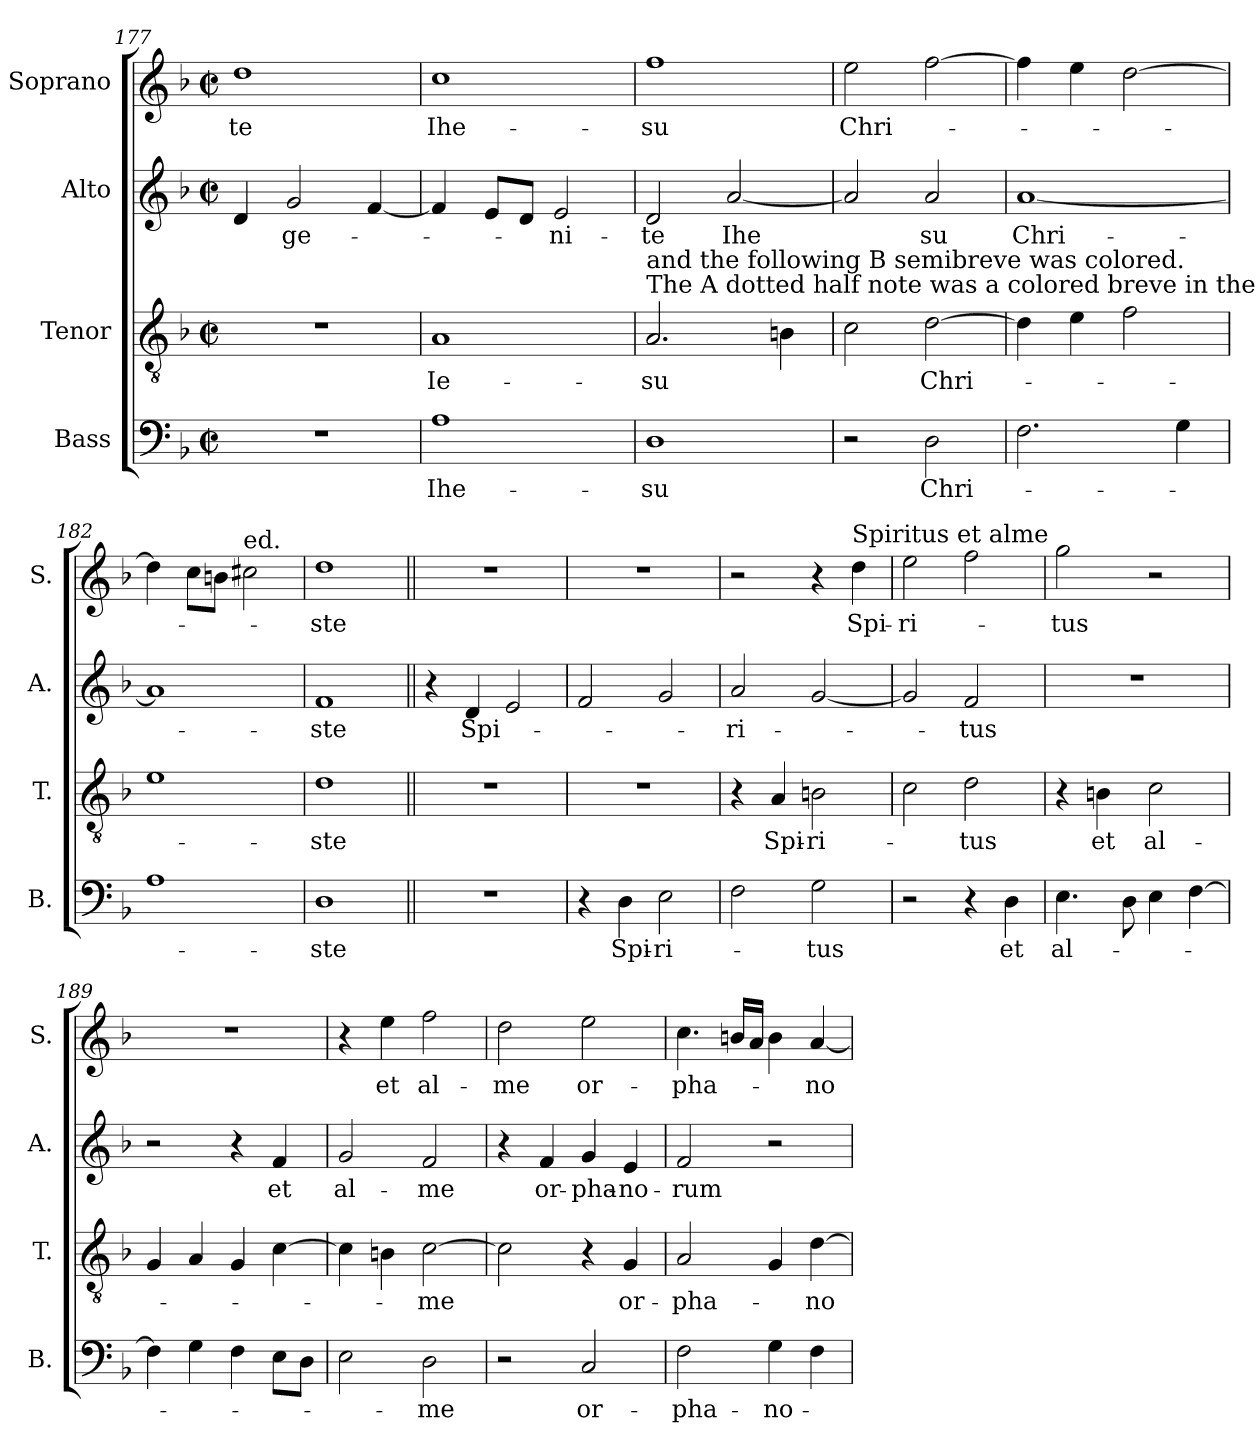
**kern	**text	**kern	**text	**kern	**text	**kern	**text
*part4	*part4	*part3	*part3	*part2	*part2	*part1	*part1
*staff4	*staff4	*staff3	*staff3	*staff2	*staff2	*staff1	*staff1
*I"Bass	*	*I"Tenor	*	*I"Alto	*	*I"Soprano	*
*I'B.	*	*I'T.	*	*I'A.	*	*I'S.	*
*clefF4	*	*clefGv2	*	*clefG2	*	*clefG2	*
*k[b-]	*	*k[b-]	*	*k[b-]	*	*k[b-]	*
*M2/2	*	*M2/2	*	*M2/2	*	*M2/2	*
*met(c|)	*	*met(c|)	*	*met(c|)	*	*met(c|)	*
=177	=177	=177	=177	=177	=177	=177	=177
!	!	!	!	!	!	!	!LO:LY:b
1r	.	1r	.	4d/	.	1dd	-te
!	!	!	!	!	!LO:LY:b	!	!
.	.	.	.	2g/	-ge-	.	.
.	.	.	.	[4f/	.	.	.
=178	=178	=178	=178	=178	=178	=178	=178
!	!LO:LY:b	!	!LO:LY:b	!	!	!	!LO:LY:b
1A	Ihe-	1A	Ie-	4f/]	.	1cc	Ihe-
.	.	.	.	8e/L	.	.	.
.	.	.	.	8d/J	.	.	.
!	!	!	!	!	!LO:LY:b	!	!
.	.	.	.	2e/	ni-	.	.
=179	=179	=179	=179	=179	=179	=179	=179
!	!	!LO:TX:a:t=The A dotted half note was a colored breve in the manuscript,	!	!	!	!	!
!	!	!LO:TX:a:t=and the following B semibreve was colored.	!	!	!	!	!
!	!LO:LY:b	!	!LO:LY:b	!	!LO:LY:b	!	!LO:LY:b
1D	-su	2.A/	-su	2d/	-te	1ff	-su
!	!	!	!	!	!LO:LY:b	!	!
.	.	.	.	[2a/	-Ihe	.	.
.	.	4Bn\	.	.	.	.	.
=180	=180	=180	=180	=180	=180	=180	=180
!	!	!	!	!	!	!	!LO:LY:b
2r	.	2c\	.	2a/]	.	2ee\	Chri-
!	!LO:LY:b	!	!LO:LY:b	!	!LO:LY:b	!	!
2D\	Chri-	[2d\	Chri-	2a/	su	[2ff\	.
=181	=181	=181	=181	=181	=181	=181	=181
!	!	!	!	!	!LO:LY:b	!	!
2.F\	.	4d\]	.	[1a	Chri-	4ff\]	.
.	.	4e\	.	.	.	4ee\	.
.	.	2f\	.	.	.	[2dd\	.
4G\	.	.	.	.	.	.	.
=182	=182	=182	=182	=182	=182	=182	=182
1A	.	1e	.	1a]	.	4dd\]	.
.	.	.	.	.	.	8cc\L	.
.	.	.	.	.	.	8bn\J	.
!	!	!	!	!	!	!LO:TX:a:t=ed.	!
.	.	.	.	.	.	2cc#X\	.
=183	=183	=183	=183	=183	=183	=183	=183
!	!LO:LY:b	!	!LO:LY:b	!	!LO:LY:b	!	!LO:LY:b
1D	-ste	1d	-ste	1f	ste	1dd	-ste
=184||	=184||	=184||	=184||	=184||	=184||	=184||	=184||
1r	.	1r	.	4r	.	1r	.
!	!	!	!	!	!LO:LY:b	!	!
.	.	.	.	4d/	Spi-	.	.
.	.	.	.	2e/	.	.	.
=185	=185	=185	=185	=185	=185	=185	=185
4r	.	1r	.	2f/	.	1r	.
!	!LO:LY:b	!	!	!	!	!	!
4D\	Spi-	.	.	.	.	.	.
!	!LO:LY:b	!	!	!	!	!	!
2E\	-ri-	.	.	2g/	.	.	.
=186	=186	=186	=186	=186	=186	=186	=186
!	!	!	!	!	!LO:LY:b	!	!
2F\	.	4r	.	2a/	-ri-	2r	.
!	!	!	!LO:LY:b	!	!	!	!
.	.	4A/	Spi-	.	.	.	.
!	!LO:LY:b	!	!LO:LY:b	!	!	!	!
2G\	-tus	2Bn\	-ri-	[2g/	.	4r	.
!	!	!	!	!	!	!LO:TX:a:t=Spiritus et alme	!
!	!	!	!	!	!	!	!LO:LY:b
.	.	.	.	.	.	4dd\	Spi-
=187	=187	=187	=187	=187	=187	=187	=187
!	!	!	!	!	!	!	!LO:LY:b
2r	.	2c\	.	2g/]	.	2ee\	-ri-
!	!	!	!LO:LY:b	!	!LO:LY:b	!	!
4r	.	2d\	-tus	2f/	-tus	2ff\	.
!	!LO:LY:b	!	!	!	!	!	!
4D\	et	.	.	.	.	.	.
=188	=188	=188	=188	=188	=188	=188	=188
!	!LO:LY:b	!	!	!	!	!	!LO:LY:b
4.E\	al-	4r	.	1r	.	2gg\	-tus
!	!	!	!LO:LY:b	!	!	!	!
.	.	4Bn\	et	.	.	.	.
8D\	.	.	.	.	.	.	.
!	!	!	!LO:LY:b	!	!	!	!
4E\	.	2c\	al-	.	.	2r	.
[4F\	.	.	.	.	.	.	.
=189	=189	=189	=189	=189	=189	=189	=189
4F\]	.	4G/	.	2r	.	1r	.
4G\	.	4A/	.	.	.	.	.
4F\	.	4G/	.	4r	.	.	.
!	!	!	!	!	!LO:LY:b	!	!
8E\L	.	[4c\	.	4f/	et	.	.
8D\J	.	.	.	.	.	.	.
=190	=190	=190	=190	=190	=190	=190	=190
!	!	!	!	!	!LO:LY:b	!	!
2E\	.	4c\]	.	2g/	al-	4r	.
!	!	!	!	!	!	!	!LO:LY:b
.	.	4Bn\	.	.	.	4ee\	et
!	!LO:LY:b	!	!LO:LY:b	!	!LO:LY:b	!	!LO:LY:b
2D\	-me	[2c\	-me	2f/	-me	2ff\	al-
=191	=191	=191	=191	=191	=191	=191	=191
!	!	!	!	!	!	!	!LO:LY:b
2r	.	2c\]	.	4r	.	2dd\	-me
!	!	!	!	!	!LO:LY:b	!	!
.	.	.	.	4f/	or-	.	.
!	!LO:LY:b	!	!	!	!LO:LY:b	!	!LO:LY:b
2C/	or-	4r	.	4g/	-pha-	2ee\	or-
!	!	!	!LO:LY:b	!	!LO:LY:b	!	!
.	.	4G/	or-	4e/	-no-	.	.
=192	=192	=192	=192	=192	=192	=192	=192
!	!LO:LY:b	!	!LO:LY:b	!	!LO:LY:b	!	!LO:LY:b
2F\	-pha-	2A/	-pha-	2f/	-rum	4.cc\	-pha-
.	.	.	.	.	.	16bn/LL	.
.	.	.	.	.	.	16a/JJ	.
!	!LO:LY:b	!	!	!	!	!	!
4G\	no-	4G/	.	2r	.	4b\	.
!	!	!	!LO:LY:b	!	!	!	!LO:LY:b
4F\	.	[4d\	-no-	.	.	[4a/	no-
=	=	=	=	=	=	=	=
*-	*-	*-	*-	*-	*-	*-	*-
